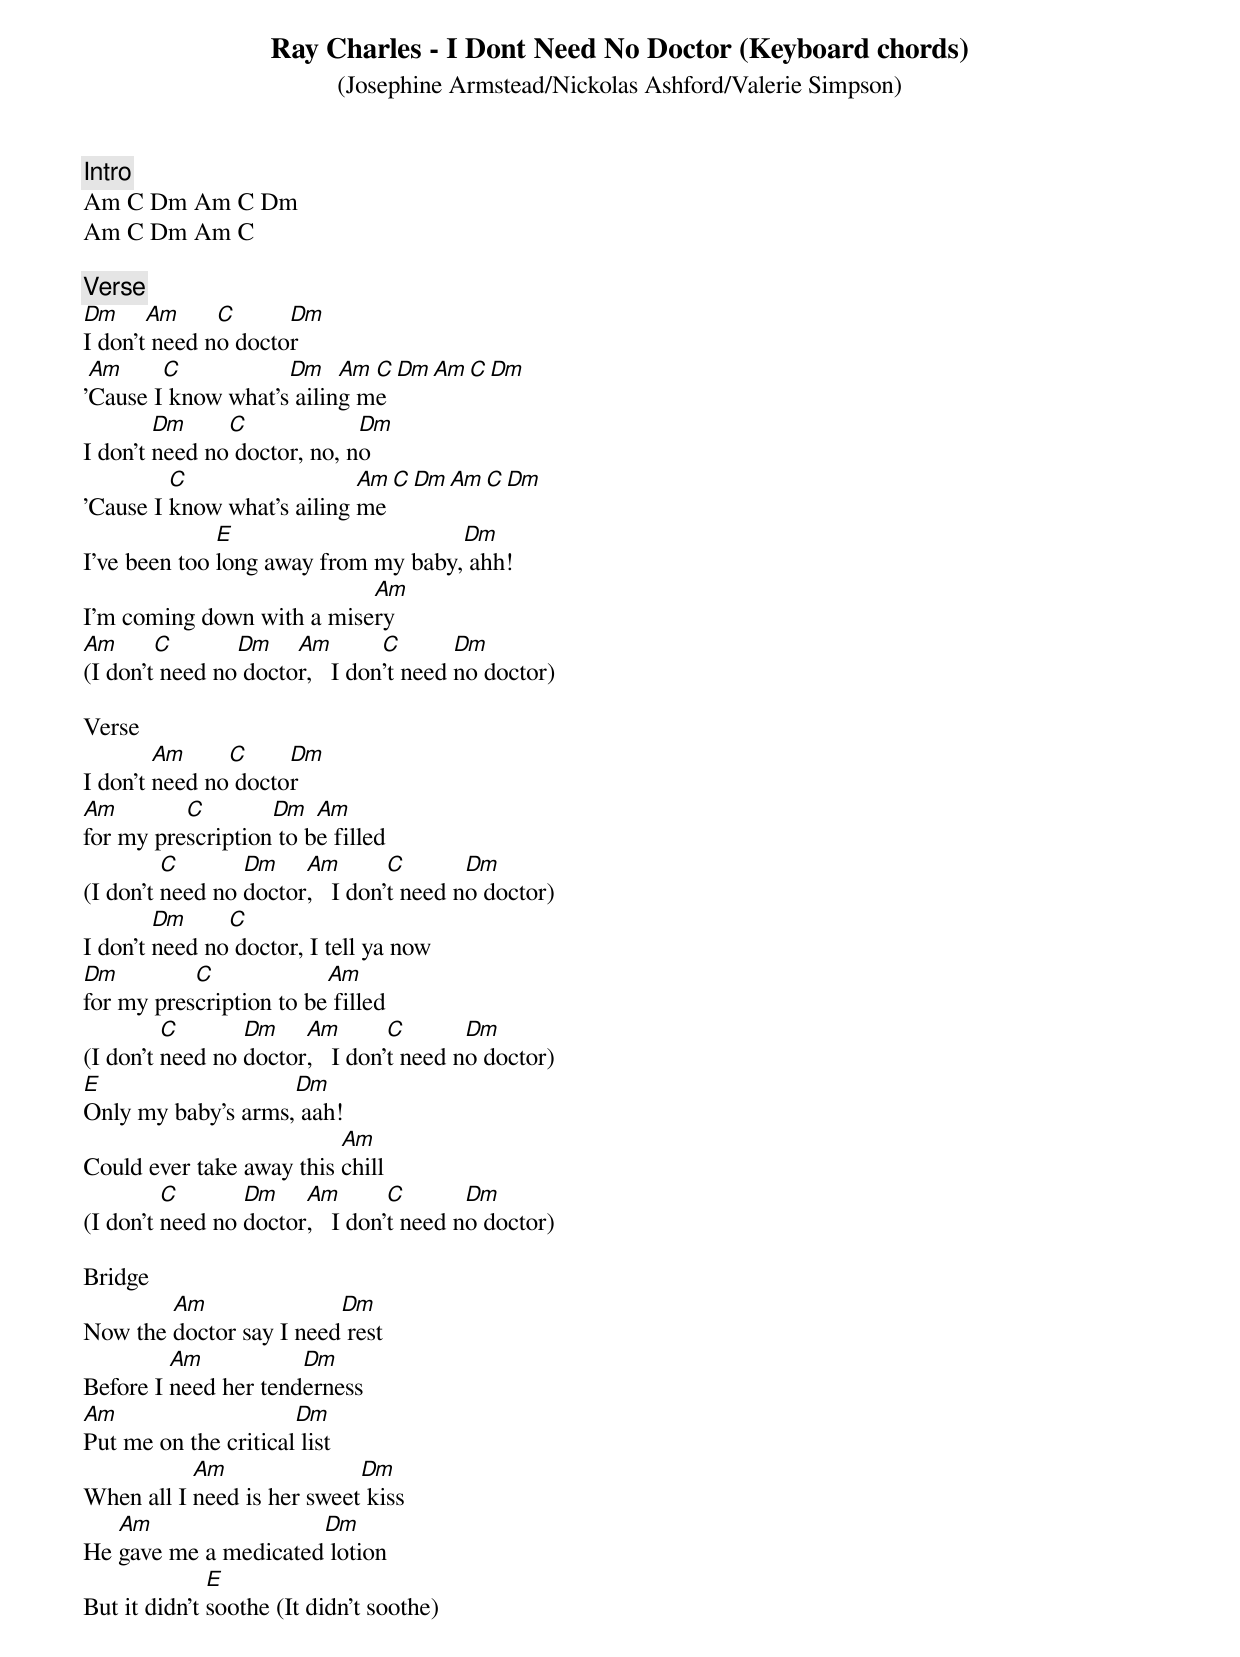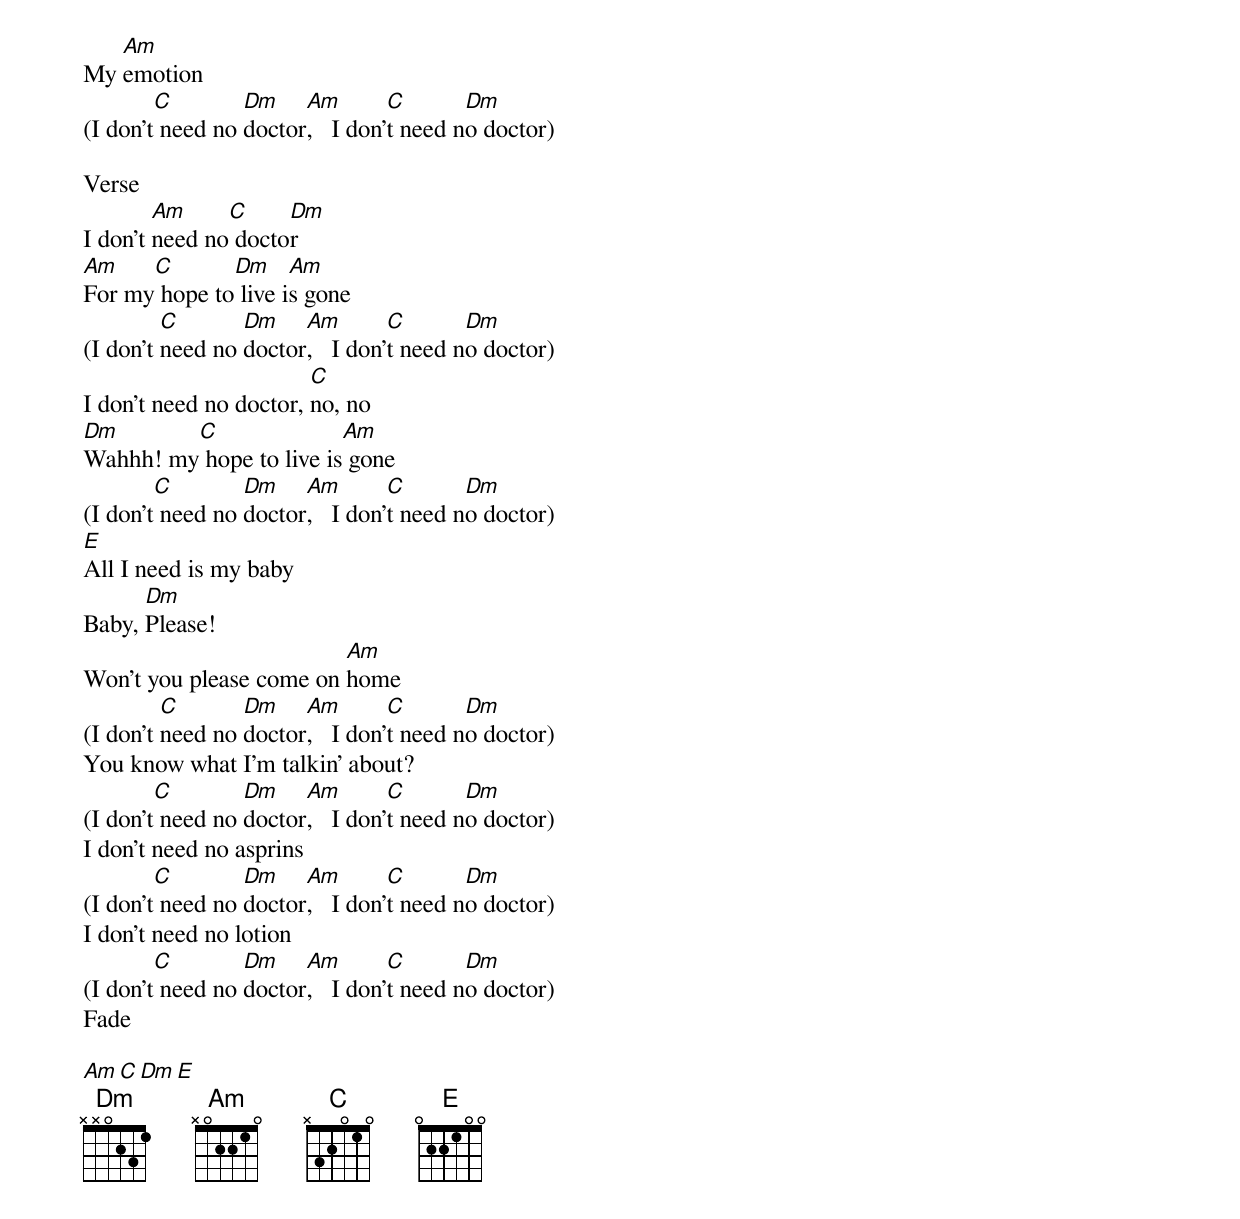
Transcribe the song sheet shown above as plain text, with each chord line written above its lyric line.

Ray Charles - I Dont Need No Doctor (Keyboard chords)
(Josephine Armstead/Nickolas Ashford/Valerie Simpson)


Intro
Am C Dm Am C Dm
Am C Dm Am C

Verse
Dm     Am     C      Dm
I don't need no doctor
 Am     C           Dm    Am C Dm Am C Dm
'Cause I know what's ailing me
        Dm     C             Dm
I don't need no doctor, no, no
         C                  Am C Dm Am C Dm
'Cause I know what's ailing me
              E                      Dm
I've been too long away from my baby, ahh!
                           Am
I'm coming down with a misery
Am      C       Dm    Am        C       Dm
(I don't need no doctor,   I don't need no doctor)

Verse
        Am     C     Dm
I don't need no doctor
Am        C        Dm   Am
for my prescription to be filled
         C       Dm    Am        C       Dm
(I don't need no doctor,   I don't need no doctor)
        Dm     C
I don't need no doctor, I tell ya now
Dm         C             Am
for my prescription to be filled
         C       Dm    Am        C       Dm
(I don't need no doctor,   I don't need no doctor)
E                   Dm
Only my baby's arms, aah!
                          Am
Could ever take away this chill
         C       Dm    Am        C       Dm
(I don't need no doctor,   I don't need no doctor)

Bridge
        Am               Dm
Now the doctor say I need rest
         Am           Dm
Before I need her tenderness
Am                    Dm
Put me on the critical list
           Am               Dm
When all I need is her sweet kiss
   Am                 Dm
He gave me a medicated lotion
              E
But it didn't soothe (It didn't soothe)
   Am
My emotion
        C        Dm    Am        C       Dm
(I don't need no doctor,   I don't need no doctor)

Verse
        Am     C     Dm
I don't need no doctor
Am    C       Dm     Am
For my hope to live is gone
         C       Dm    Am        C       Dm
(I don't need no doctor,   I don't need no doctor)
                        C
I don't need no doctor, no, no
Dm       C               Am
Wahhh! my hope to live is gone
        C        Dm    Am        C       Dm
(I don't need no doctor,   I don't need no doctor)
E
All I need is my baby
      Dm
Baby, Please!
                         Am
Won't you please come on home
         C       Dm    Am        C       Dm
(I don't need no doctor,   I don't need no doctor)
You know what I'm talkin' about?
        C        Dm    Am        C       Dm
(I don't need no doctor,   I don't need no doctor)
I don't need no asprins
        C        Dm    Am        C       Dm
(I don't need no doctor,   I don't need no doctor)
I don't need no lotion
        C        Dm    Am        C       Dm
(I don't need no doctor,   I don't need no doctor)
Fade

  Am     C      Dm     E
